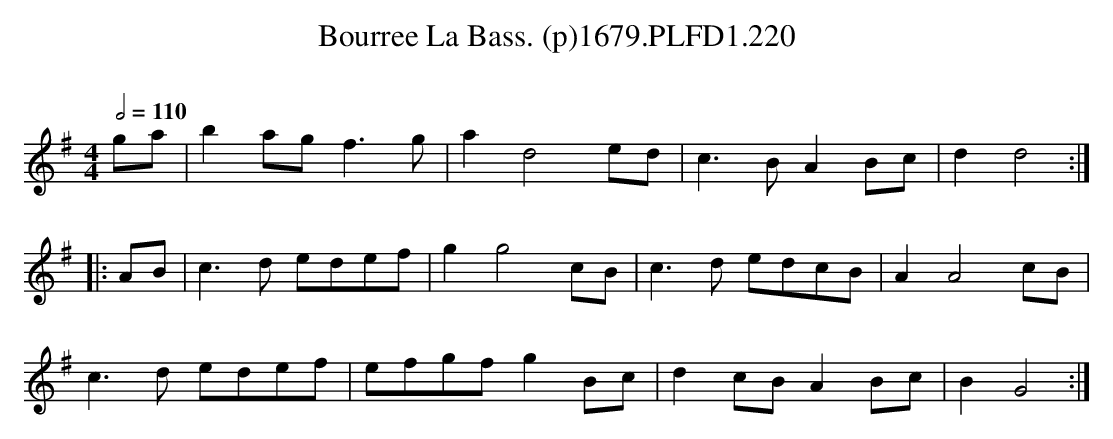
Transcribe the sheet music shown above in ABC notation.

X:1
T:Bourree La Bass. (p)1679.PLFD1.220
M:4/4
L:1/8
Q:1/2=110
O:
K:G
ga|b2agf3g|a2d4ed|c3BA2Bc|d2d4:|
|:AB|c3d edef|g2g4cB|c3d edcB|A2A4cB|
c3d edef|efgfg2Bc|d2cBA2Bc|B2G4:|
